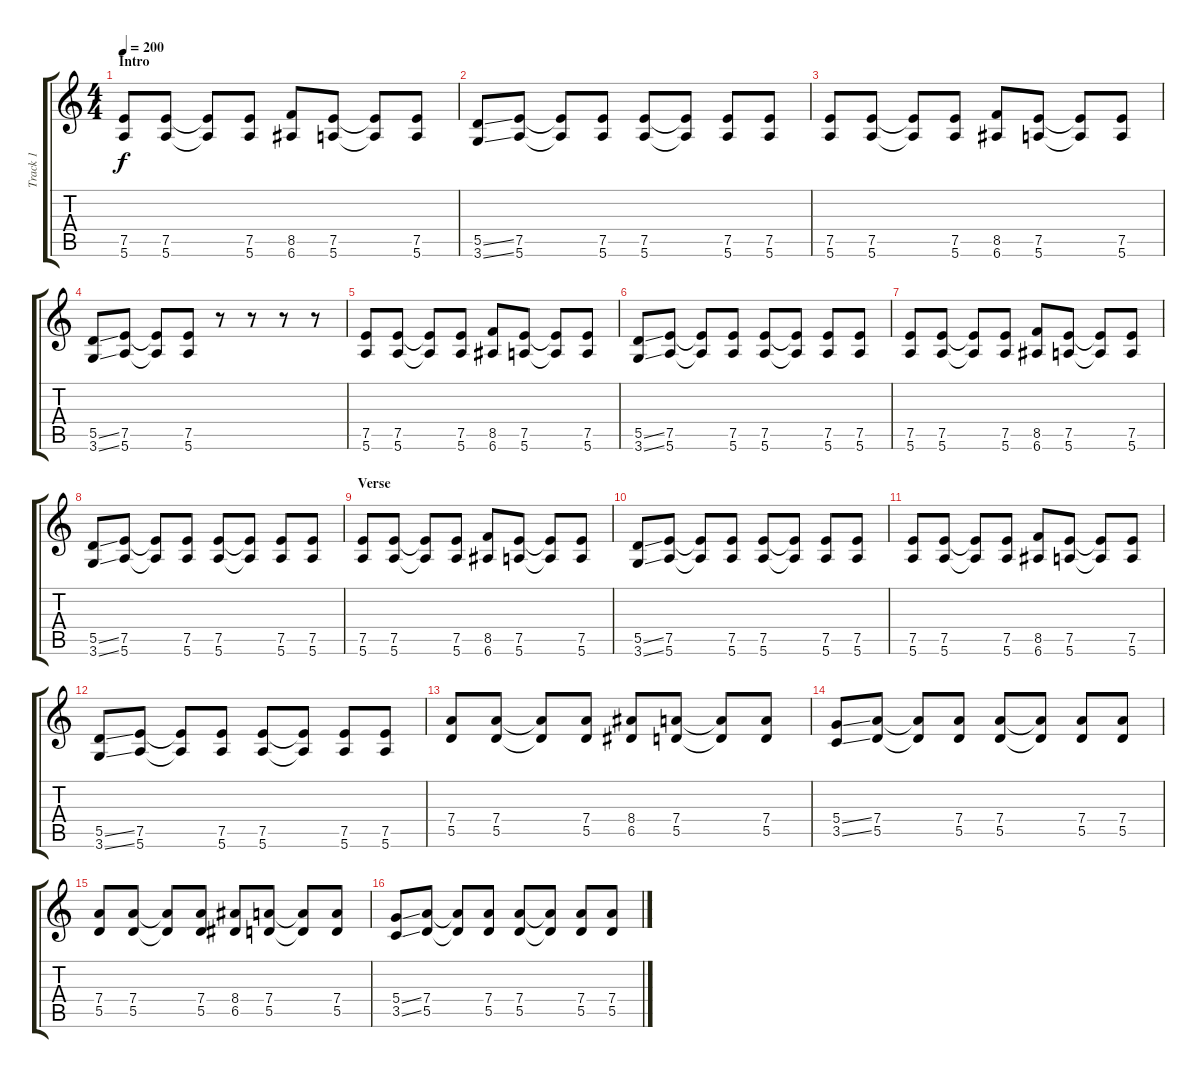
\track ("Track 1" "Track 1") {instrument distortionguitar}
\staff {score tabs}
\tuning (E4 B3 G3 D3 A2 E2) {hide}
\ts (4 4)
\section ("" "Intro")
\tempo 200
\clef g2
\ks c
(7.5 5.6).8{dy f instrument distortionguitar} (7.5 5.6).8 (7.5{t} 5.6{t}).8 (7.5 5.6).8 (8.5 6.6).8 (7.5 5.6).8 (7.5{t} 5.6{t}).8 (7.5 5.6).8 |
(5.5{ss} 3.6{ss}).8 (7.5 5.6).8 (7.5{t} 5.6{t}).8 (7.5 5.6).8 (7.5 5.6).8 (7.5{t} 5.6{t}).8 (7.5 5.6).8 (7.5 5.6).8 |
(7.5 5.6).8 (7.5 5.6).8 (7.5{t} 5.6{t}).8 (7.5 5.6).8 (8.5 6.6).8 (7.5 5.6).8 (7.5{t} 5.6{t}).8 (7.5 5.6).8 |
(5.5{ss} 3.6{ss}).8 (7.5 5.6).8 (7.5{t} 5.6{t}).8 (7.5 5.6).8 r.8 r.8 r.8 r.8 |
(7.5 5.6).8 (7.5 5.6).8 (7.5{t} 5.6{t}).8 (7.5 5.6).8 (8.5 6.6).8 (7.5 5.6).8 (7.5{t} 5.6{t}).8 (7.5 5.6).8 |
(5.5{ss} 3.6{ss}).8 (7.5 5.6).8 (7.5{t} 5.6{t}).8 (7.5 5.6).8 (7.5 5.6).8 (7.5{t} 5.6{t}).8 (7.5 5.6).8 (7.5 5.6).8 |
(7.5 5.6).8 (7.5 5.6).8 (7.5{t} 5.6{t}).8 (7.5 5.6).8 (8.5 6.6).8 (7.5 5.6).8 (7.5{t} 5.6{t}).8 (7.5 5.6).8 |
(5.5{ss} 3.6{ss}).8 (7.5 5.6).8 (7.5{t} 5.6{t}).8 (7.5 5.6).8 (7.5 5.6).8 (7.5{t} 5.6{t}).8 (7.5 5.6).8 (7.5 5.6).8 |
\section ("" "Verse")
(7.5 5.6).8 (7.5 5.6).8 (7.5{t} 5.6{t}).8 (7.5 5.6).8 (8.5 6.6).8 (7.5 5.6).8 (7.5{t} 5.6{t}).8 (7.5 5.6).8 |
(5.5{ss} 3.6{ss}).8 (7.5 5.6).8 (7.5{t} 5.6{t}).8 (7.5 5.6).8 (7.5 5.6).8 (7.5{t} 5.6{t}).8 (7.5 5.6).8 (7.5 5.6).8 |
(7.5 5.6).8 (7.5 5.6).8 (7.5{t} 5.6{t}).8 (7.5 5.6).8 (8.5 6.6).8 (7.5 5.6).8 (7.5{t} 5.6{t}).8 (7.5 5.6).8 |
(5.5{ss} 3.6{ss}).8 (7.5 5.6).8 (7.5{t} 5.6{t}).8 (7.5 5.6).8 (7.5 5.6).8 (7.5{t} 5.6{t}).8 (7.5 5.6).8 (7.5 5.6).8 |
(7.4 5.5).8 (7.4 5.5).8 (7.4{t} 5.5{t}).8 (7.4 5.5).8 (8.4 6.5).8 (7.4 5.5).8 (7.4{t} 5.5{t}).8 (7.4 5.5).8 |
(5.4{ss} 3.5{ss}).8 (7.4 5.5).8 (7.4{t} 5.5{t}).8 (7.4 5.5).8 (7.4 5.5).8 (7.4{t} 5.5{t}).8 (7.4 5.5).8 (7.4 5.5).8 |
(7.4 5.5).8 (7.4 5.5).8 (7.4{t} 5.5{t}).8 (7.4 5.5).8 (8.4 6.5).8 (7.4 5.5).8 (7.4{t} 5.5{t}).8 (7.4 5.5).8 |
(5.4{ss} 3.5{ss}).8 (7.4 5.5).8 (7.4{t} 5.5{t}).8 (7.4 5.5).8 (7.4 5.5).8 (7.4{t} 5.5{t}).8 (7.4 5.5).8 (7.4 5.5).8
